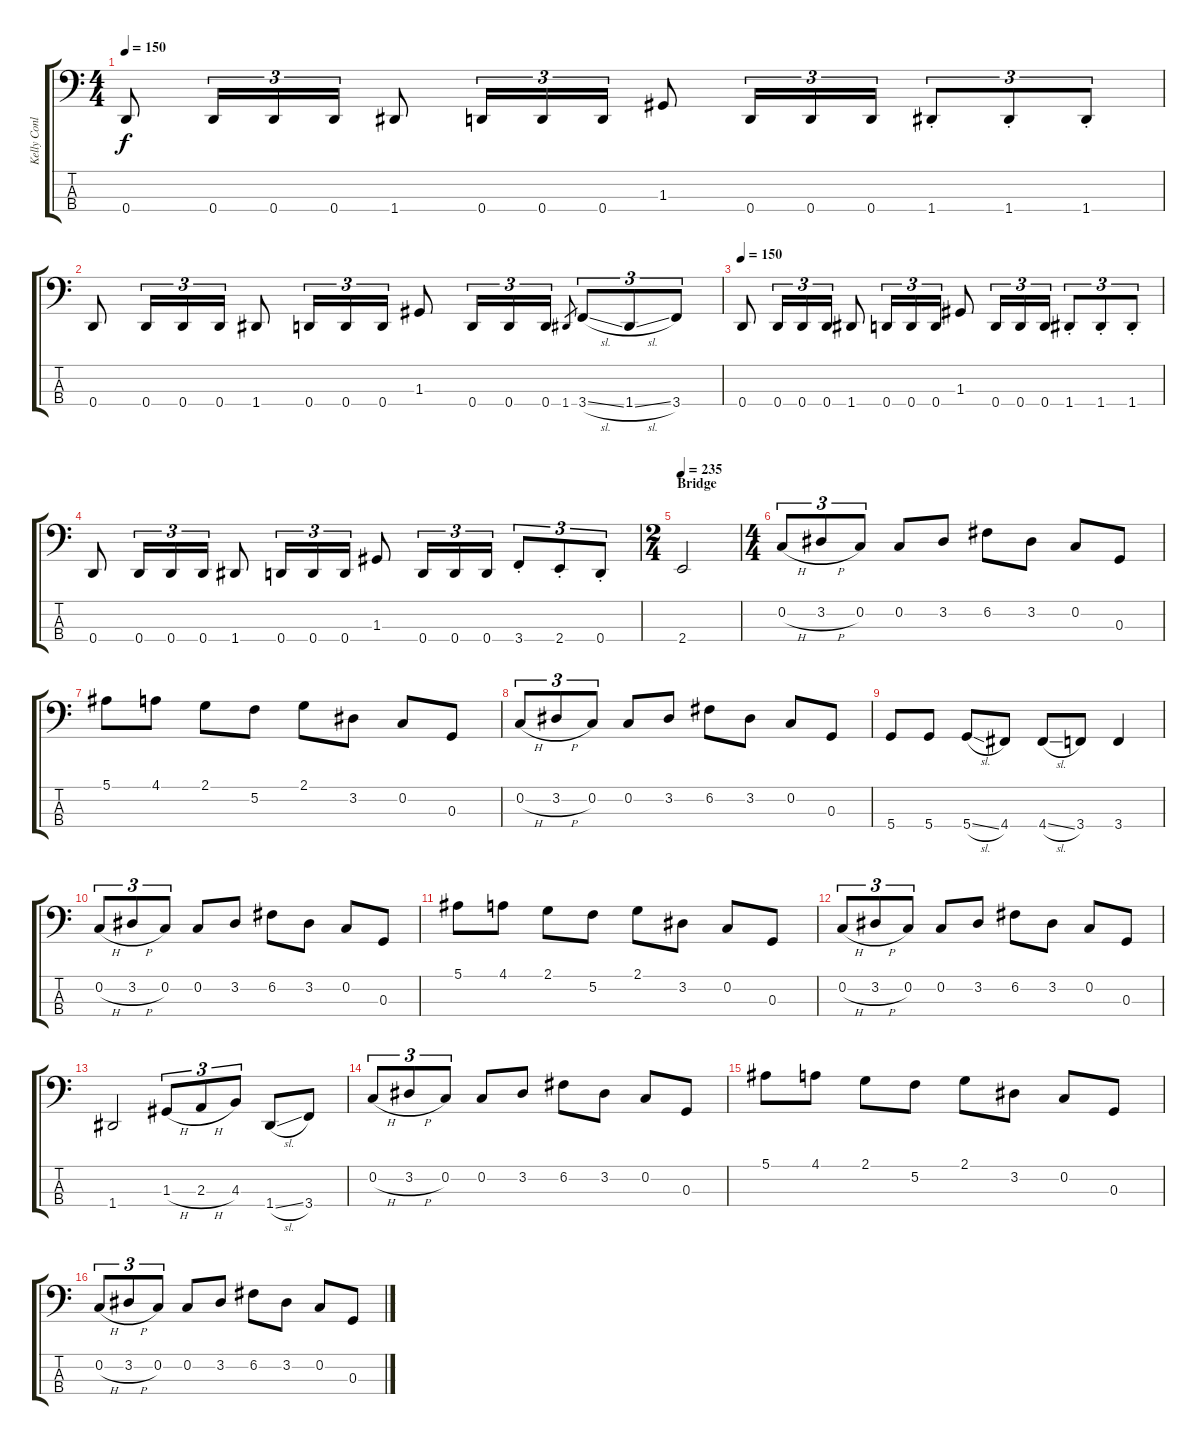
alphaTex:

\track ("Kelly Conlon " "Kelly Conl") {instrument electricbasspick}
\staff {score tabs}
\tuning (F2 C2 G1 D1) {hide}
\ts (4 4)
\tempo 150
\clef f4
\ks c
0.4.8{dy f} 0.4.16{tu (3 2)} 0.4.16{tu (3 2)} 0.4.16{tu (3 2)} 1.4.8 0.4.16{tu (3 2)} 0.4.16{tu (3 2)} 0.4.16{tu (3 2)} 1.3.8 0.4.16{tu (3 2)} 0.4.16{tu (3 2)} 0.4.16{tu (3 2)} 1.4{st}.8{tu (3 2)} 1.4{st}.8{tu (3 2)} 1.4{st}.8{tu (3 2)} |
0.4.8 0.4.16{tu (3 2)} 0.4.16{tu (3 2)} 0.4.16{tu (3 2)} 1.4.8 0.4.16{tu (3 2)} 0.4.16{tu (3 2)} 0.4.16{tu (3 2)} 1.3.8 0.4.16{tu (3 2)} 0.4.16{tu (3 2)} 0.4.16{tu (3 2)} 1.4.8{gr} 3.4{sl}.8{tu (3 2)} 1.4{sl}.8{tu (3 2)} 3.4.8{tu (3 2)} |
\tempo 150
0.4.8 0.4.16{tu (3 2)} 0.4.16{tu (3 2)} 0.4.16{tu (3 2)} 1.4.8 0.4.16{tu (3 2)} 0.4.16{tu (3 2)} 0.4.16{tu (3 2)} 1.3.8 0.4.16{tu (3 2)} 0.4.16{tu (3 2)} 0.4.16{tu (3 2)} 1.4{st}.8{tu (3 2)} 1.4{st}.8{tu (3 2)} 1.4{st}.8{tu (3 2)} |
0.4.8 0.4.16{tu (3 2)} 0.4.16{tu (3 2)} 0.4.16{tu (3 2)} 1.4.8 0.4.16{tu (3 2)} 0.4.16{tu (3 2)} 0.4.16{tu (3 2)} 1.3.8 0.4.16{tu (3 2)} 0.4.16{tu (3 2)} 0.4.16{tu (3 2)} 3.4{st}.8{tu (3 2)} 2.4{st}.8{tu (3 2)} 0.4{st}.8{tu (3 2)} |
\ts (2 4)
\section ("" "Bridge")
\tempo 235
2.4.2 |
\ts (4 4)
0.2{h}.8{tu (3 2)} 3.2{h}.8{tu (3 2)} 0.2.8{tu (3 2)} 0.2.8 3.2.8 6.2.8 3.2.8 0.2.8 0.3.8 |
5.1.8 4.1.8 2.1.8 5.2.8 2.1.8 3.2.8 0.2.8 0.3.8 |
0.2{h}.8{tu (3 2)} 3.2{h}.8{tu (3 2)} 0.2.8{tu (3 2)} 0.2.8 3.2.8 6.2.8 3.2.8 0.2.8 0.3.8 |
5.4.8 5.4.8 5.4{sl}.8 4.4.8 4.4{sl}.8 3.4.8 3.4.4 |
0.2{h}.8{tu (3 2)} 3.2{h}.8{tu (3 2)} 0.2.8{tu (3 2)} 0.2.8 3.2.8 6.2.8 3.2.8 0.2.8 0.3.8 |
5.1.8 4.1.8 2.1.8 5.2.8 2.1.8 3.2.8 0.2.8 0.3.8 |
0.2{h}.8{tu (3 2)} 3.2{h}.8{tu (3 2)} 0.2.8{tu (3 2)} 0.2.8 3.2.8 6.2.8 3.2.8 0.2.8 0.3.8 |
1.4.2 1.3{h}.8{tu (3 2)} 2.3{h}.8{tu (3 2)} 4.3.8{tu (3 2)} 1.4{sl}.8 3.4.8 |
0.2{h}.8{tu (3 2)} 3.2{h}.8{tu (3 2)} 0.2.8{tu (3 2)} 0.2.8 3.2.8 6.2.8 3.2.8 0.2.8 0.3.8 |
5.1.8 4.1.8 2.1.8 5.2.8 2.1.8 3.2.8 0.2.8 0.3.8 |
0.2{h}.8{tu (3 2)} 3.2{h}.8{tu (3 2)} 0.2.8{tu (3 2)} 0.2.8 3.2.8 6.2.8 3.2.8 0.2.8 0.3.8
